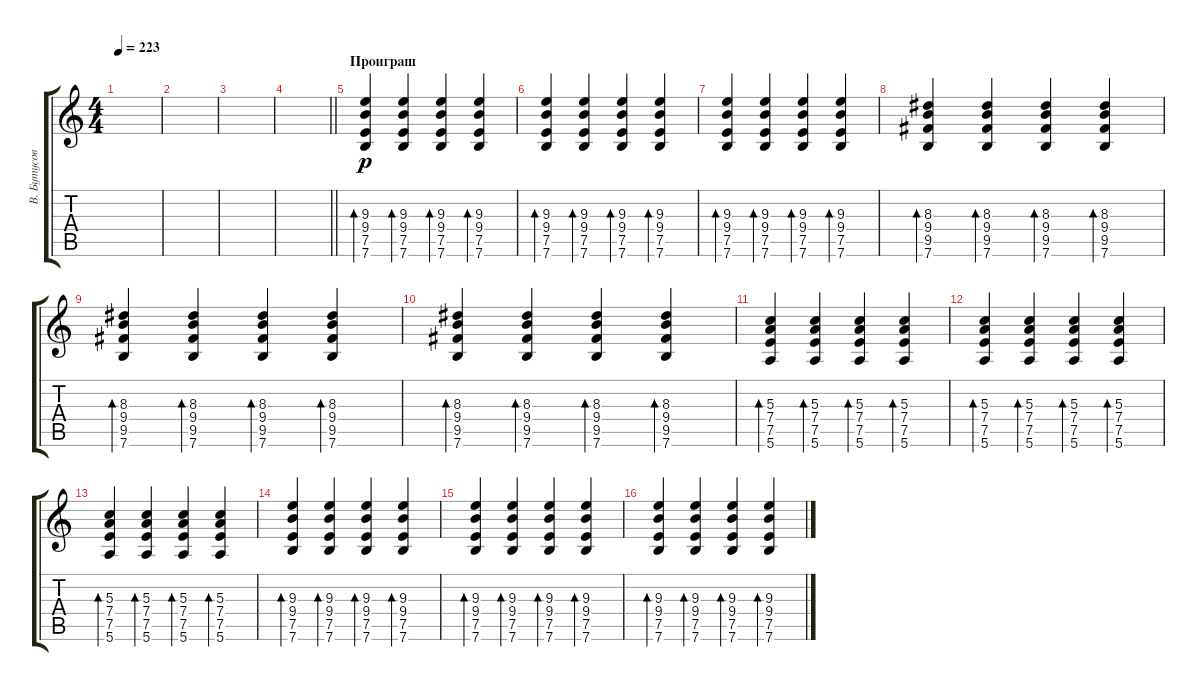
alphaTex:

\track ("В. Бутусов (ритм)" "В. Бутусов") {instrument electricguitarclean}
\staff {score tabs}
\tuning (E4 B3 G3 D3 A2 E2) {hide}
\ts (4 4)
\tempo 223
\clef g2
\ks c
|
|
|
\barLineRight lightlight
|
\section ("" "Проиграш")
(9.3 9.4 7.5 7.6).4{bd 60 dy p} (9.3 9.4 7.5 7.6).4{bd 60} (9.3 9.4 7.5 7.6).4{bd 60} (9.3 9.4 7.5 7.6).4{bd 60} |
(9.3 9.4 7.5 7.6).4{bd 60} (9.3 9.4 7.5 7.6).4{bd 60} (9.3 9.4 7.5 7.6).4{bd 60} (9.3 9.4 7.5 7.6).4{bd 60} |
(9.3 9.4 7.5 7.6).4{bd 60} (9.3 9.4 7.5 7.6).4{bd 60} (9.3 9.4 7.5 7.6).4{bd 60} (9.3 9.4 7.5 7.6).4{bd 60} |
(8.3 9.4 9.5 7.6).4{bd 60} (8.3 9.4 9.5 7.6).4{bd 60} (8.3 9.4 9.5 7.6).4{bd 60} (8.3 9.4 9.5 7.6).4{bd 60} |
(8.3 9.4 9.5 7.6).4{bd 60} (8.3 9.4 9.5 7.6).4{bd 60} (8.3 9.4 9.5 7.6).4{bd 60} (8.3 9.4 9.5 7.6).4{bd 60} |
(8.3 9.4 9.5 7.6).4{bd 60} (8.3 9.4 9.5 7.6).4{bd 60} (8.3 9.4 9.5 7.6).4{bd 60} (8.3 9.4 9.5 7.6).4{bd 60} |
(5.3 7.4 7.5 5.6).4{bd 60} (5.3 7.4 7.5 5.6).4{bd 60} (5.3 7.4 7.5 5.6).4{bd 60} (5.3 7.4 7.5 5.6).4{bd 60} |
(5.3 7.4 7.5 5.6).4{bd 60} (5.3 7.4 7.5 5.6).4{bd 60} (5.3 7.4 7.5 5.6).4{bd 60} (5.3 7.4 7.5 5.6).4{bd 60} |
(5.3 7.4 7.5 5.6).4{bd 60} (5.3 7.4 7.5 5.6).4{bd 60} (5.3 7.4 7.5 5.6).4{bd 60} (5.3 7.4 7.5 5.6).4{bd 60} |
(9.3 9.4 7.5 7.6).4{bd 60} (9.3 9.4 7.5 7.6).4{bd 60} (9.3 9.4 7.5 7.6).4{bd 60} (9.3 9.4 7.5 7.6).4{bd 60} |
(9.3 9.4 7.5 7.6).4{bd 60} (9.3 9.4 7.5 7.6).4{bd 60} (9.3 9.4 7.5 7.6).4{bd 60} (9.3 9.4 7.5 7.6).4{bd 60} |
(9.3 9.4 7.5 7.6).4{bd 60} (9.3 9.4 7.5 7.6).4{bd 60} (9.3 9.4 7.5 7.6).4{bd 60} (9.3 9.4 7.5 7.6).4{bd 60}
